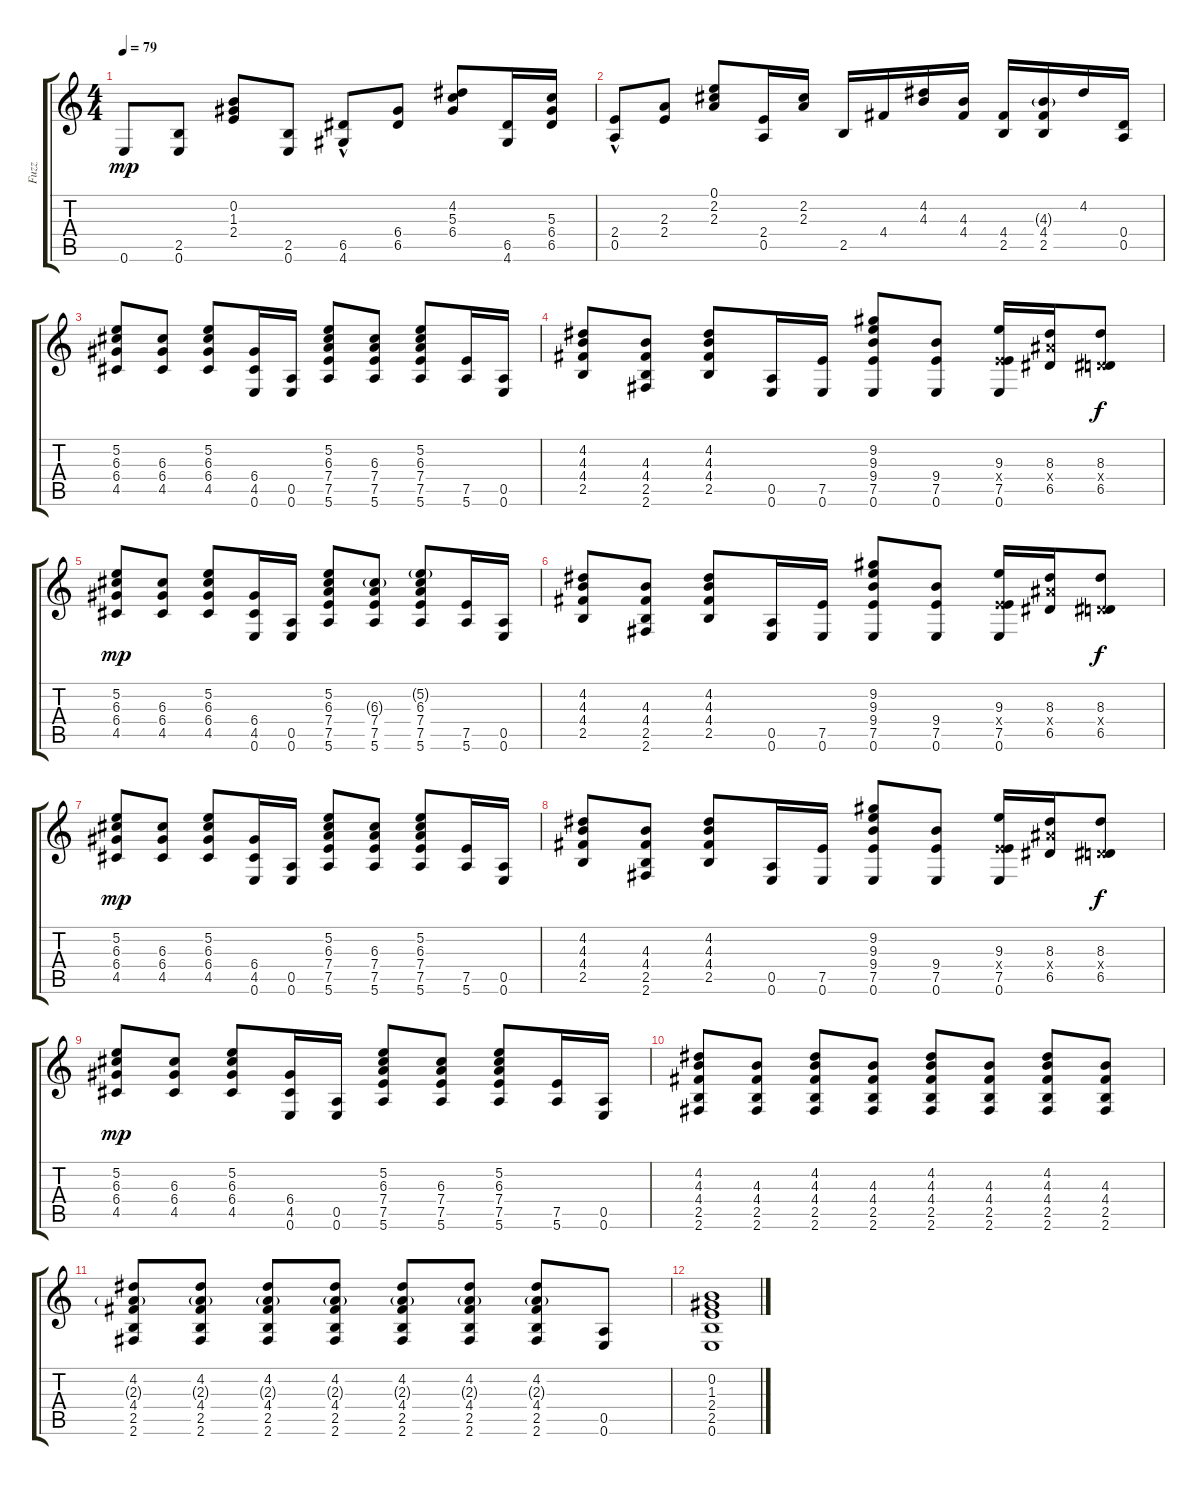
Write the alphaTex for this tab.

\track ("Fuzz" "Fuzz") {instrument distortionguitar}
\staff {score tabs}
\tuning (E4 B3 G3 D3 A2 E2) {hide}
\ts (4 4)
\tempo 79
\clef g2
\ks c
0.6.8{dy mp} (2.5 0.6).8 (0.2 1.3 2.4).8 (2.5 0.6).8 (6.5 4.6{hac}).8 (6.4 6.5).8 (4.2 5.3 6.4).8 (6.5 4.6).16 (5.3 6.4 6.5).16 |
(2.4 0.5{hac}).8 (2.3 2.4).8 (0.1 2.2 2.3).8 (2.4 0.5).16 (2.2 2.3).16 2.5.16 4.4.16 (4.2 4.3).16 (4.3 4.4).16 (4.4 2.5).16 (4.3{g} 4.4 2.5).16 4.2.16 (0.4 0.5).16 |
(5.2 6.3 6.4 4.5).8 (6.3 6.4 4.5).8 (5.2 6.3 6.4 4.5).8 (6.4 4.5 0.6).16 (0.5 0.6).16 (5.2 6.3 7.4 7.5 5.6).8 (6.3 7.4 7.5 5.6).8 (5.2 6.3 7.4 7.5 5.6).8 (7.5 5.6).16 (0.5 0.6).16 |
(4.2 4.3 4.4 2.5).8 (4.3 4.4 2.5 2.6).8 (4.2 4.3 4.4 2.5).8 (0.5 0.6).16 (7.5 0.6).16 (9.2 9.3 9.4 7.5 0.6).8 (9.4 7.5 0.6).8 (9.3 2.4{x} 7.5 0.6).16 (8.3 8.4{x} 6.5).16 (8.3 0.4{x} 6.5).8{dy f} |
(5.2 6.3 6.4 4.5).8{dy mp} (6.3 6.4 4.5).8 (5.2 6.3 6.4 4.5).8 (6.4 4.5 0.6).16 (0.5 0.6).16 (5.2 6.3 7.4 7.5 5.6).8 (6.3{g} 7.4 7.5 5.6).8 (5.2{g} 6.3 7.4 7.5 5.6).8 (7.5 5.6).16 (0.5 0.6).16 |
(4.2 4.3 4.4 2.5).8 (4.3 4.4 2.5 2.6).8 (4.2 4.3 4.4 2.5).8 (0.5 0.6).16 (7.5 0.6).16 (9.2 9.3 9.4 7.5 0.6).8 (9.4 7.5 0.6).8 (9.3 2.4{x} 7.5 0.6).16 (8.3 8.4{x} 6.5).16 (8.3 0.4{x} 6.5).8{dy f} |
(5.2 6.3 6.4 4.5).8{dy mp} (6.3 6.4 4.5).8 (5.2 6.3 6.4 4.5).8 (6.4 4.5 0.6).16 (0.5 0.6).16 (5.2 6.3 7.4 7.5 5.6).8 (6.3 7.4 7.5 5.6).8 (5.2 6.3 7.4 7.5 5.6).8 (7.5 5.6).16 (0.5 0.6).16 |
(4.2 4.3 4.4 2.5).8 (4.3 4.4 2.5 2.6).8 (4.2 4.3 4.4 2.5).8 (0.5 0.6).16 (7.5 0.6).16 (9.2 9.3 9.4 7.5 0.6).8 (9.4 7.5 0.6).8 (9.3 2.4{x} 7.5 0.6).16 (8.3 8.4{x} 6.5).16 (8.3 0.4{x} 6.5).8{dy f} |
(5.2 6.3 6.4 4.5).8{dy mp} (6.3 6.4 4.5).8 (5.2 6.3 6.4 4.5).8 (6.4 4.5 0.6).16 (0.5 0.6).16 (5.2 6.3 7.4 7.5 5.6).8 (6.3 7.4 7.5 5.6).8 (5.2 6.3 7.4 7.5 5.6).8 (7.5 5.6).16 (0.5 0.6).16 |
(4.2 4.3 4.4 2.5 2.6).8 (4.3 4.4 2.5 2.6).8 (4.2 4.3 4.4 2.5 2.6).8 (4.3 4.4 2.5 2.6).8 (4.2 4.3 4.4 2.5 2.6).8 (4.3 4.4 2.5 2.6).8 (4.2 4.3 4.4 2.5 2.6).8 (4.3 4.4 2.5 2.6).8 |
(4.2 2.3{g} 4.4 2.5 2.6).8 (4.2 2.3{g} 4.4 2.5 2.6).8 (4.2 2.3{g} 4.4 2.5 2.6).8 (4.2 2.3{g} 4.4 2.5 2.6).8 (4.2 2.3{g} 4.4 2.5 2.6).8 (4.2 2.3{g} 4.4 2.5 2.6).8 (4.2 2.3{g} 4.4 2.5 2.6).8 (0.5 0.6).8 |
(0.2 1.3 2.4 2.5 0.6).1
